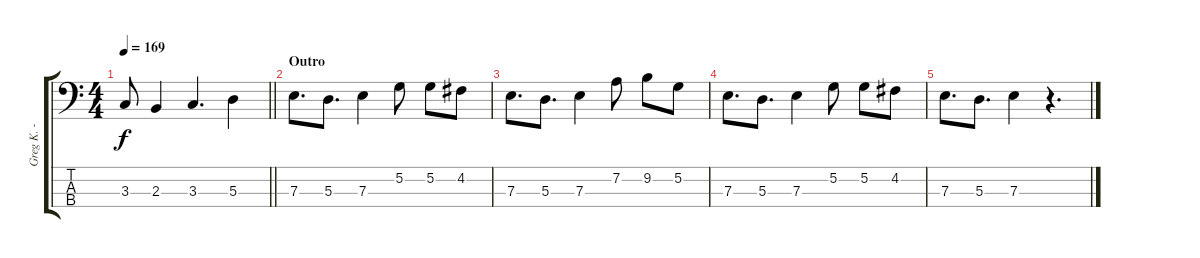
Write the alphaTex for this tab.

\track ("Greg K. - Bass" "Greg K. - ") {instrument electricbasspick}
\staff {score tabs}
\tuning (G2 D2 A1 E1) {hide}
\ts (4 4)
\tempo 169
\clef f4
\barLineRight lightlight
\ks c
3.3.8{dy f} 2.3.4 3.3.4{d} 5.3.4 |
\section ("" "Outro")
7.3.8{d} 5.3.8{d} 7.3.4 5.2.8 5.2.8 4.2.8 |
7.3.8{d} 5.3.8{d} 7.3.4 7.2.8 9.2.8 5.2.8 |
7.3.8{d} 5.3.8{d} 7.3.4 5.2.8 5.2.8 4.2.8 |
7.3.8{d} 5.3.8{d} 7.3.4 r.4{d}
